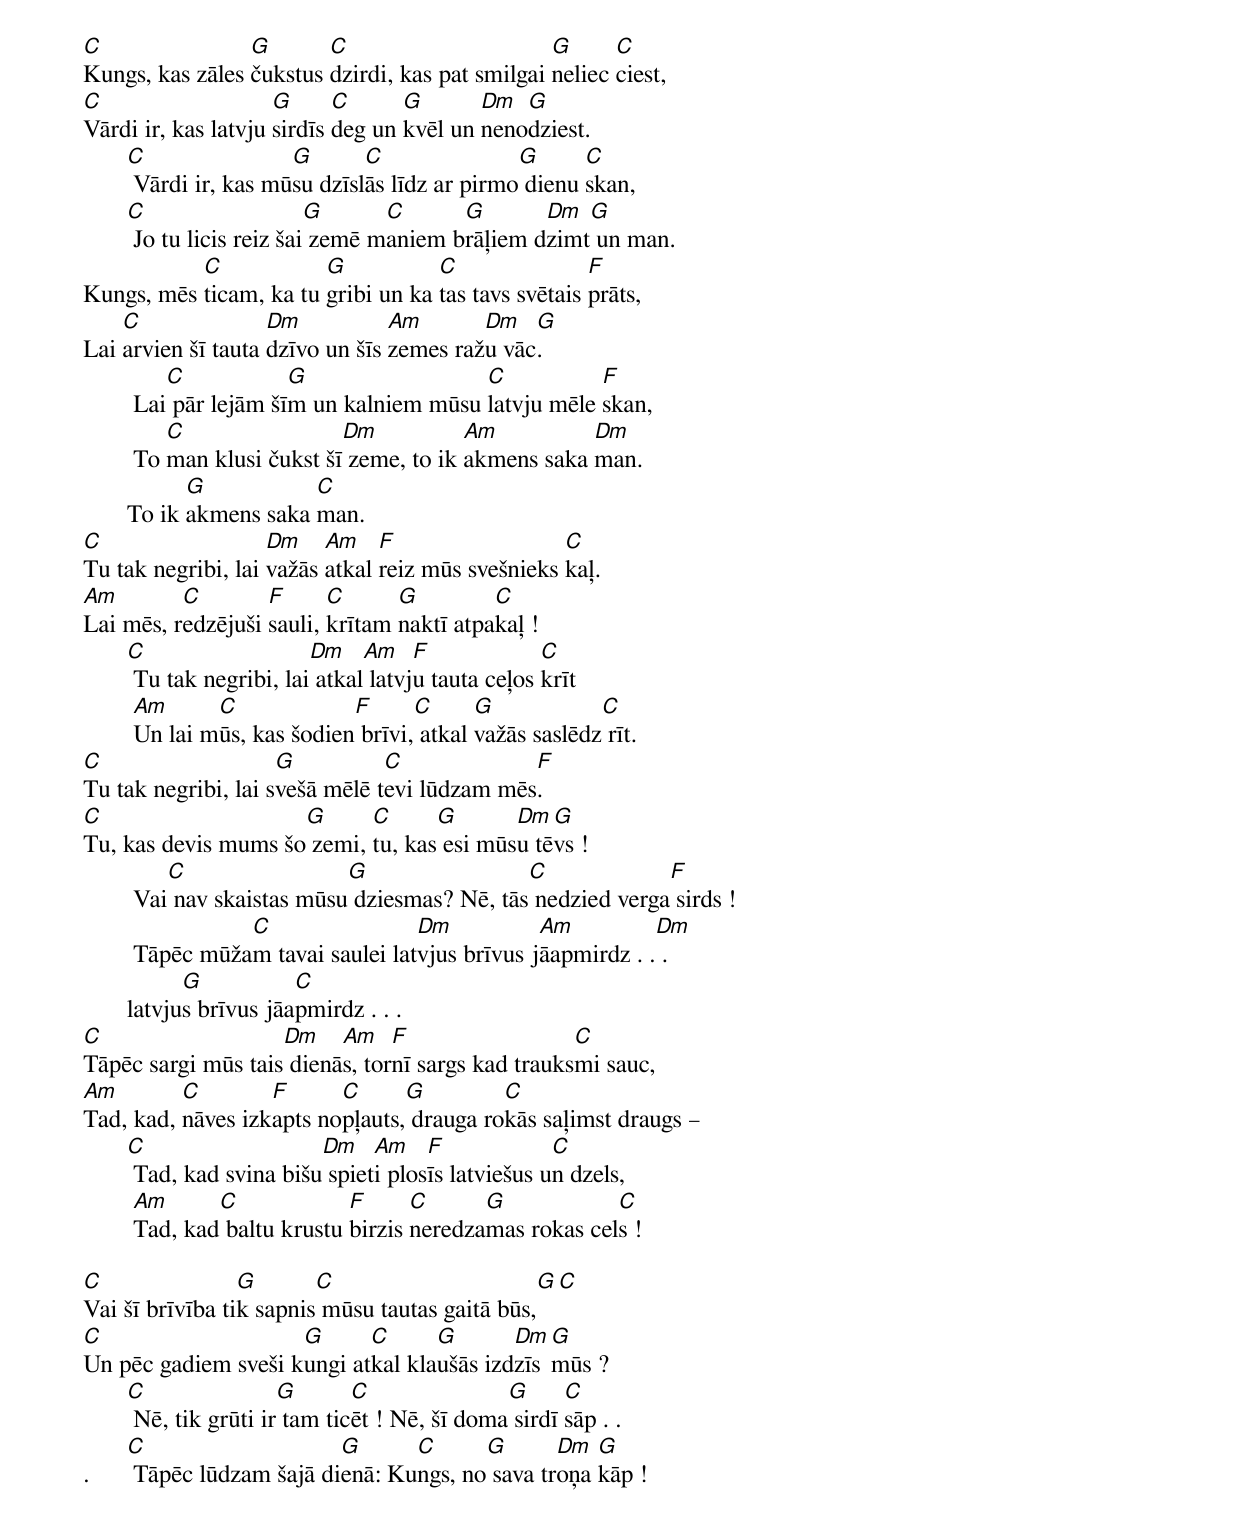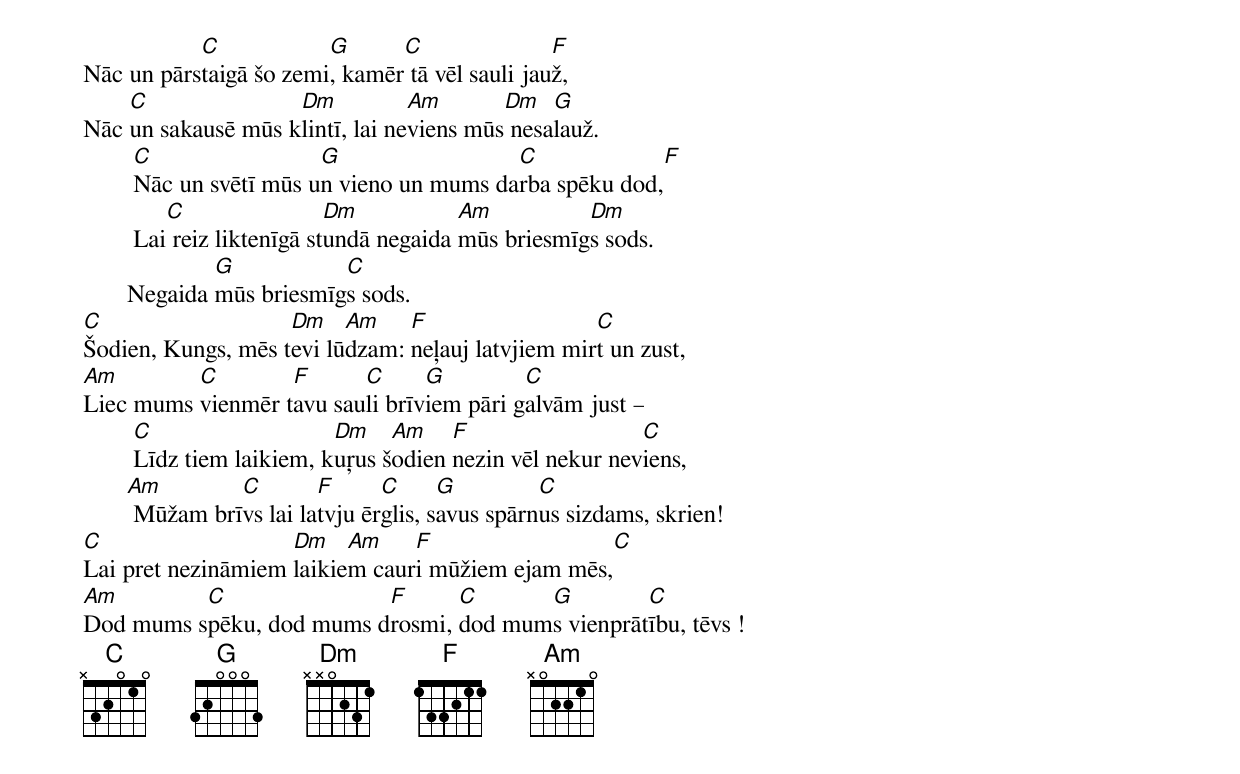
C                G       C                       G      C
Kungs, kas zāles čukstus dzirdi, kas pat smilgai neliec ciest,
C                    G      C      G       Dm  G
Vārdi ir, kas latvju sirdīs deg un kvēl un nenodziest.
       C                G       C               G      C
	Vārdi ir, kas mūsu dzīslās līdz ar pirmo dienu skan,
       C                    G      C      G       Dm  G
	Jo tu licis reiz šai zemē maniem brāļiem dzimt un man.
           C            G           C                F
Kungs, mēs ticam, ka tu gribi un ka tas tavs svētais prāts,
    C               Dm           Am       Dm   G
Lai arvien šī tauta dzīvo un šīs zemes ražu vāc.
           C            G                 C           F
	Lai pār lejām šīm un kalniem mūsu latvju mēle skan,
           C                 Dm           Am          Dm
	To man klusi čukst šī zeme, to ik akmens saka man.
             G           C
       To ik akmens saka man.
C                   Dm    Am    F                  C
Tu tak negribi, lai važās atkal reiz mūs svešnieks kaļ.
Am        C        F      C      G         C
Lai mēs, redzējuši sauli, krītam naktī atpakaļ !
       C                   Dm    Am    F             C
	Tu tak negribi, lai atkal latvju tauta ceļos krīt
        Am      C             F      C      G            C
	Un lai mūs, kas šodien brīvi, atkal važās saslēdz rīt.
C                    G          C             F
Tu tak negribi, lai svešā mēlē tevi lūdzam mēs.
C                    G      C      G       Dm  G
Tu, kas devis mums šo zemi, tu, kas esi mūsu tēvs !
           C                 G                 C             F
	Vai nav skaistas mūsu dziesmas? Nē, tās nedzied verga sirds !
                  C                 Dm           Am          Dm
	Tāpēc mūžam tavai saulei latvjus brīvus jāapmirdz . . .
             G           C
       latvjus brīvus jāapmirdz . . .
C                   Dm    Am    F                  C
Tāpēc sargi mūs tais dienās, tornī sargs kad trauksmi sauc,
Am        C        F      C      G         C
Tad, kad, nāves izkapts nopļauts, drauga rokās saļimst draugs –
       C                   Dm    Am    F             C
	Tad, kad svina bišu spieti plosīs latviešus un dzels,
        Am      C             F      C      G            C
	Tad, kad baltu krustu birzis neredzamas rokas cels !

C                G       C                       G      C
Vai šī brīvība tik sapnis mūsu tautas gaitā būs,
C                    G      C      G       Dm  G
Un pēc gadiem sveši kungi atkal klaušās izdzīs mūs ?
       C                G       C               G      C
	Nē, tik grūti ir tam ticēt ! Nē, šī doma sirdī sāp . .
       C                    G      C      G       Dm  G
.	Tāpēc lūdzam šajā dienā: Kungs, no sava troņa kāp !
           C            G      C                F
Nāc un pārstaigā šo zemi, kamēr tā vēl sauli jauž,
    C               Dm           Am       Dm   G
Nāc un sakausē mūs klintī, lai neviens mūs nesalauž.
        C                 G                 C             F
	Nāc un svētī mūs un vieno un mums darba spēku dod,
           C                 Dm           Am          Dm
	Lai reiz liktenīgā stundā negaida mūs briesmīgs sods.
               G           C
       Negaida mūs briesmīgs sods.
C                   Dm    Am    F                  C
Šodien, Kungs, mēs tevi lūdzam: neļauj latvjiem mirt un zust,
Am        C        F      C      G         C
Liec mums vienmēr tavu sauli brīviem pāri galvām just –
        C                   Dm    Am    F                  C
	Līdz tiem laikiem, kuŗus šodien nezin vēl nekur neviens,
       Am        C        F      C      G         C
	Mūžam brīvs lai latvju ērglis, savus spārnus sizdams, skrien!
C                   Dm    Am    F                  C
Lai pret nezināmiem laikiem cauri mūžiem ejam mēs,
Am        C               F      C      G         C
Dod mums spēku, dod mums drosmi, dod mums vienprātību, tēvs !
